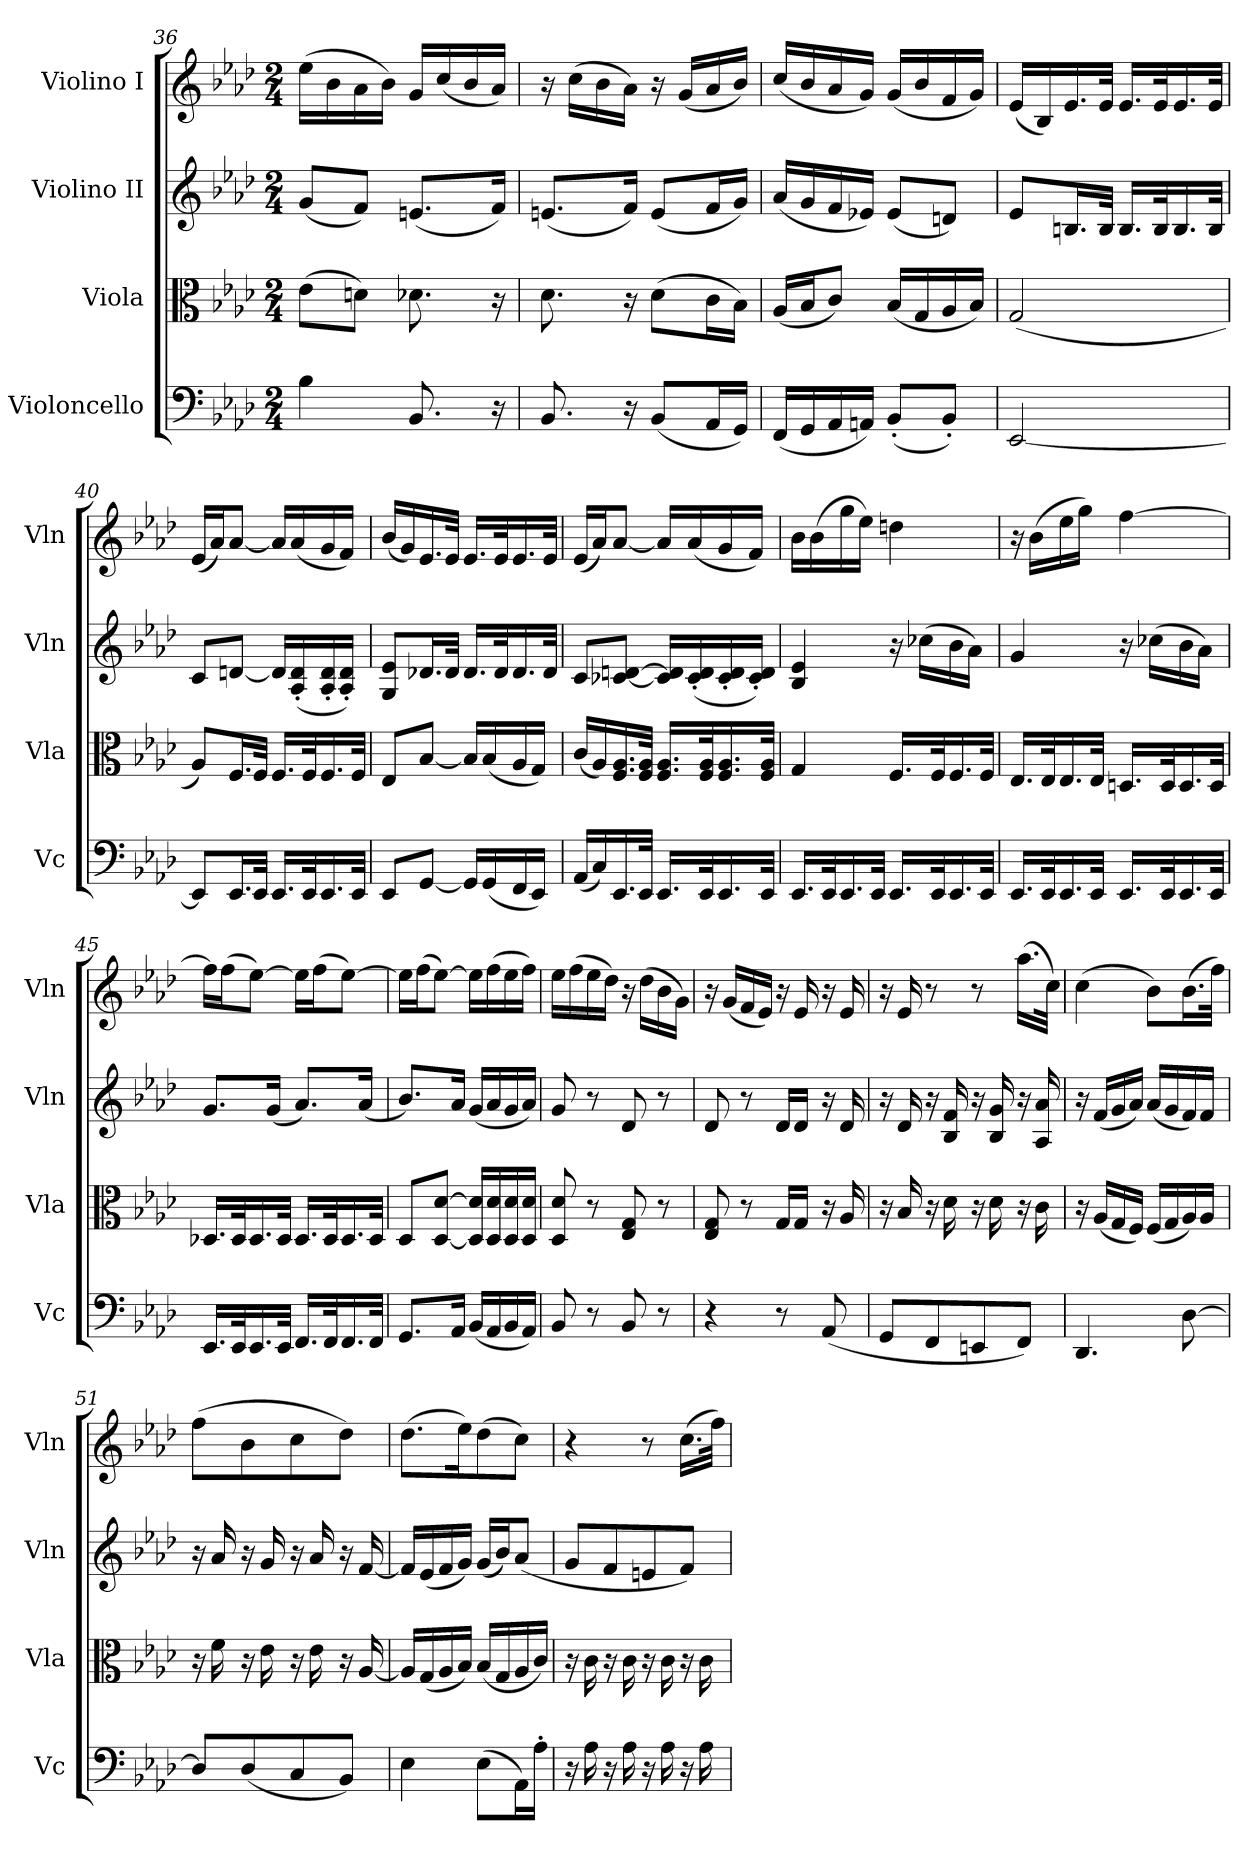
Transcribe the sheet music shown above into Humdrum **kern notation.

**kern	**kern	**kern	**kern
*part4	*part3	*part2	*part1
*staff4	*staff3	*staff2	*staff1
*I"Violoncello	*I"Viola	*I"Violino II	*I"Violino I
*I'Vc	*I'Vla	*I'Vln	*I'Vln
*clefF4	*clefC3	*clefG2	*clefG2
*k[b-e-a-d-]	*k[b-e-a-d-]	*k[b-e-a-d-]	*k[b-e-a-d-]
*M2/4	*M2/4	*M2/4	*M2/4
=36	=36	=36	=36
4B-\	(8e-\L	(8g/L	(16ee-\LL
.	.	.	16b-\
.	8dn\J)	8f/J)	16a-\
.	.	.	16b-\JJ)
8.BB-/	8.d-X\	(8.en/L	16g/LL
.	.	.	(16cc/
.	.	.	16b-/
16r	16r	16f/Jk)	16a-/JJ)
=37	=37	=37	=37
8.BB-/	8.d-\	(8.en/L	16r
.	.	.	(16cc\LL
.	.	.	16b-\
16r	16r	16f/Jk)	16a-\JJ)
(8BB-/L	(8d-\L	(8e/L	16r
.	.	.	(16g/LL
16AA-/L	16c\L	16f/L	16a-/
16GG/JJ)	16B-\JJ)	16g/JJ)	16b-/JJ)
=38	=38	=38	=38
(16FF/LL	(16A-/LL	(16a-/LL	(16cc/LL
16GG/	16B-/J	16g/	16b-/
16AA-/	8c/J)	16f/	16a-/
16AAn/JJ)	.	16e-X/JJ)	16g/JJ)
(8BB-'/L	(16B-/LL	(8e-/L	(16g/LL
.	16G/	.	16b-/
8BB-'/J)	16A-/	8dn/J)	16f/
.	16B-/JJ)	.	16g/JJ)
=39	=39	=39	=39
[2EE-/	(2G/	8e-/L	(16e-/LL
.	.	.	16B-/)
.	.	16.Bn/L	16.e-/
.	.	32B/JJk	32e-/JJk
.	.	16.B/LL	16.e-/LL
.	.	32B/K	32e-/K
.	.	16.B/	16.e-/
.	.	32B/JJk	32e-/JJk
!!LO:LB:g=z
=40	=40	=40	=40
8EE-/L]	8A-/L)	8c/L	(16e-/LL
.	.	.	16a-/J)
16.EE-/L	16.F/L	[8dn/J	[8a-/J
32EE-/JJk	32F/JJk	.	.
16.EE-/LL	16.F/LL	16d/LL]	16a-/LL]
.	.	(16A-/' 16d/'	(16a-/
32EE-/K	32F/K	.	.
16.EE-/	16.F/	16A-/' 16d/'	16g/
.	.	16A-/' 16d/'JJ)	16f/JJ)
32EE-/JJk	32F/JJk	.	.
=41	=41	=41	=41
8EE-/L	8E-/L	8G/ 8e-/L	(16b-/LL
.	.	.	16g/)
[8GG/J	[8B-/J	16.d-X/L	16.e-/
.	.	32d-/JJk	32e-/JJk
16GG/LL]	16B-/LL]	16.d-/LL	16.e-/LL
(16GG/	(16B-/	.	.
.	.	32d-/K	32e-/K
16FF/	16A-/	16.d-/	16.e-/
16EE-/JJ)	16G/JJ)	.	.
.	.	32d-/JJk	32e-/JJk
=42	=42	=42	=42
(16AA-/LL	(16c/LL	8c/L	(16e-/LL
16C/)	16A-/)	.	16a-/J)
16.EE-/	16.F/ 16.A-/	[8c-X/ [8dn/J	[8a-/J
32EE-/JJk	32F/ 32A-/JJk	.	.
16.EE-/LL	16.F/ 16.A-/LL	16c-/] 16d/]LL	16a-/LL]
.	.	(16c-/' 16d/'	(16a-/
32EE-/K	32F/ 32A-/K	.	.
16.EE-/	16.F/ 16.A-/	16c-/' 16d/'	16g/
.	.	16c-/' 16d/'JJ)	16f/JJ)
32EE-/JJk	32F/ 32A-/JJk	.	.
=43	=43	=43	=43
16.EE-/LL	4G/	4B-/ 4e-/	16b-\LL
.	.	.	(16b-\
32EE-/K	.	.	.
16.EE-/	.	.	16gg\
.	.	.	16ee-\JJ)
32EE-/JJk	.	.	.
16.EE-/LL	16.F/LL	16r	4ddn\
.	.	(16cc-X\LL	.
32EE-/K	32F/K	.	.
16.EE-/	16.F/	16b-\	.
.	.	16a-\JJ)	.
32EE-/JJk	32F/JJk	.	.
=44	=44	=44	=44
16.EE-/LL	16.E-/LL	4g/	16r
.	.	.	(16b-\LL
32EE-/K	32E-/K	.	.
16.EE-/	16.E-/	.	16ee-\
.	.	.	16gg\JJ)
32EE-/JJk	32E-/JJk	.	.
16.EE-/LL	16.Dn/LL	16r	[4ff\
.	.	(16cc-X\LL	.
32EE-/K	32D/K	.	.
16.EE-/	16.D/	16b-\	.
.	.	16a-\JJ)	.
32EE-/JJk	32D/JJk	.	.
!!LO:LB:g=z
=45	=45	=45	=45
16.EE-/LL	16.D-X/LL	8.g/L	16ff\LL]
.	.	.	(16ff\J
32EE-/K	32D-/K	.	.
16.EE-/	16.D-/	.	[8ee-\J)
.	.	(16g/Jk	.
32EE-/JJk	32D-/JJk	.	.
16.FF/LL	16.D-/LL	8.a-/L)	16ee-\LL]
.	.	.	(16ff\J
32FF/K	32D-/K	.	.
16.FF/	16.D-/	.	[8ee-\J)
.	.	(16a-/Jk	.
32FF/JJk	32D-/JJk	.	.
=46	=46	=46	=46
8.GG/L	8D-/L	8.b-/L)	16ee-\LL]
.	.	.	(16ff\J
.	[8D-/ [8d-/J	.	[8ee-\J)
16AA-/Jk	.	16a-/Jk	.
(16BB-/LL	16D-/] 16d-/]LL	(16g/LL	16ee-\LL]
16AA-/	16D-/ 16d-/	16a-/	(16ff\
16BB-/	16D-/ 16d-/	16g/	16ee-\
16AA-/JJ)	16D-/ 16d-/JJ	16a-/JJ)	16ff\JJ)
=47	=47	=47	=47
8BB-/	8D-/ 8d-/	8g/	16ee-\LL
.	.	.	(16ff\
8r	8r	8r	16ee-\
.	.	.	16dd-\JJ)
8BB-/	8E-/ 8G/	8d-/	16r
.	.	.	(16dd-\LL
8r	8r	8r	16b-\
.	.	.	16g\JJ)
=48	=48	=48	=48
4r	8E-/ 8G/	8d-/	16r
.	.	.	(16g/LL
.	8r	8r	16f/
.	.	.	16e-/JJ)
8r	16G/LL	16d-/LL	16r
.	16G/JJ	16d-/JJ	16e-/
(8AA-/	16r	16r	16r
.	16A-/	16d-/	16e-/
=49	=49	=49	=49
8GG/L	16r	16r	16r
.	16B-/	16d-/	16e-/
8FF/	16r	16r	8r
.	16d-\	16B-/ 16f/	.
8EEn/	16r	16r	8r
.	16d-\	16B-/ 16g/	.
8FF/J)	16r	16r	(16.aa-\LL
.	16c\	16A-/ 16a-/	.
.	.	.	32cc\JJk)
=50	=50	=50	=50
4.DD-/	16r	16r	(4cc\
.	(16A-/LL	(16f/LL	.
.	16G/	16g/	.
.	16F/JJ)	16a-/JJ)	.
.	(16F/LL	(16a-/LL	8b-\L)
.	16G/	16g/	.
[8D-\	16A-/)	16f/)	(16.b-\L
.	16A-/JJ	16f/JJ	.
.	.	.	32ff\JJk)
!!LO:LB:g=z
=51	=51	=51	=51
8D-/L]	16r	16r	(8ff\L
.	16f\	16a-/	.
(8D-/	16r	16r	8b-\
.	16e-\	16g/	.
8C/	16r	16r	8cc\
.	16e-\	16a-/	.
8BB-/J)	16r	16r	8dd-\J)
.	[16A-/	[16f/	.
=52	=52	=52	=52
4E-\	16A-/LL]	16f/LL]	(8.dd-\L
.	(16G/	(16e-/	.
.	16A-/	16f/	.
.	16B-/JJ)	16g/JJ)	16ee-\K)
(8E-\L	(16B-/LL	(16g/LL	(8dd-\
.	16G/	16b-/J)	.
16AA-\L)	16A-/	(8a-/J	8cc\J)
16A-'\JJ	16c/JJ)	.	.
=53	=53	=53	=53
16r	16r	8g/L	4r
16A-\	16c\	.	.
16r	16r	8f/	.
16A-\	16c\	.	.
16r	16r	8en/	8r
16A-\	16c\	.	.
16r	16r	8f/J)	(16.cc\LL
16A-\	16c\	.	.
.	.	.	32ff\JJk)
=	=	=	=
*-	*-	*-	*-
